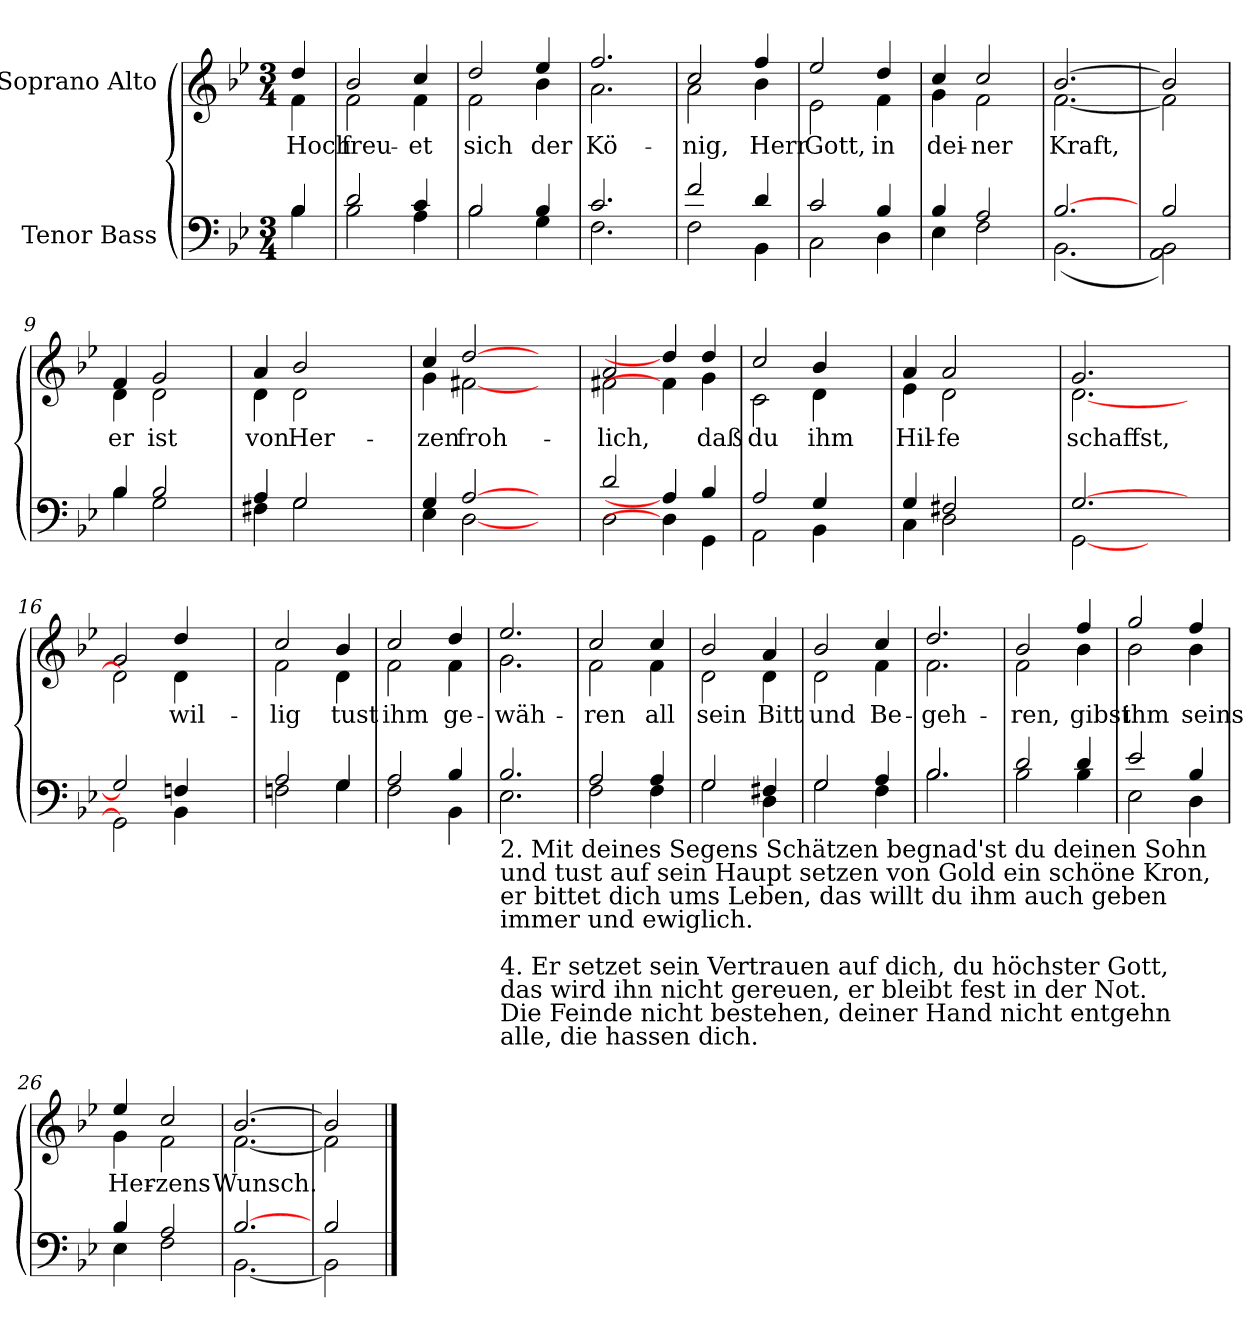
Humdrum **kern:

**kern	**kern	**text
*part2	*part1	*part1
*staff2	*staff1	*staff1
*I"Tenor Bass	*I"Soprano Alto	*
*clefF4	*clefG2	*
*k[b-e-]	*k[b-e-]	*
*B-:	*B-:	*
*M3/4	*M3/4	*
=	=	=
*^	*	*
!	!	!LO:TX:a:cj:t=Cornelius Becker\n(1561-1604)	!
!	!	!LO:TX:a:cj:t=Psalm 21, SWV 117	!
!	!	!LO:TX:a:cj:t=Heinrich Schütz\n(1585-1672)	!
!	!	!	!LO:LY:b
*	*	*^	*
4B-/	4B-\	4dd/	4f\	Hoch
=1	=1	=1	=1	=1
!	!	!	!	!LO:LY:b
2d/	2B-\	2b-/	2f\	freu-
!	!	!	!	!LO:LY:b
4c/	4A\	4cc/	4f\	-et
=2	=2	=2	=2	=2
!	!	!	!	!LO:LY:b
2B-/	2B-\	2dd/	2f\	sich
!	!	!	!	!LO:LY:b
4B-/	4G\	4ee-/	4b-\	der
=3	=3	=3	=3	=3
!	!	!	!	!LO:LY:b
2.c/	2.F\	2.ff/	2.a\	Kö-
=4	=4	=4	=4	=4
!	!	!	!	!LO:LY:b
2f/	2F\	2cc/	2a\	-nig,
!	!	!	!	!LO:LY:b
4d/	4BB-\	4ff/	4b-\	Herr
=5	=5	=5	=5	=5
!	!	!	!	!LO:LY:b
2c/	2C\	2ee-/	2e-\	Gott,
!	!	!	!	!LO:LY:b
4B-/	4D\	4dd/	4f\	in
=6	=6	=6	=6	=6
!	!	!	!	!LO:LY:b
4B-/	4E-\	4cc/	4g\	dei-
!	!	!	!	!LO:LY:b
2A/	2F\	2cc/	2f\	-ner
=7	=7	=7	=7	=7
!	!	!	!	!LO:LY:b
[2.B-/	(<2.BB-\	[2.b-/	[2.f\	Kraft,
=8	=8	=8	=8	=8
2B-/	2AA\ 2BB-\)	2b-/]	2f\]	.
!!LO:LB:g=z	!!
=9	=9	=9	=9	=9
*	*^	*	*	*
!	!	!	!	!	!LO:LY:b
4B-/	4B-\	2ryy	4f/	4d\	er
!	!	!	!	!	!LO:LY:b
2B-/	2G\	.	2g/	2d\	ist
.	.	4ryy	.	.	.
=10	=10	=10	=10	=10	=10
!	!	!	!	!	!LO:LY:b
4A/	4F#X\	2ryy	4a/	4d\	von
!	!	!	!	!	!LO:LY:b
2G/	2G\	.	2b-/	2d\	Her-
.	.	4ryy	.	.	.
4ryy	4ryy	4ryy	4ryy	4ryy	.
=11	=11	=11	=11	=11	=11
!	!	!	!	!	!LO:LY:b
4G/	4E-\	2ryy	4cc/	4g\	-zen
!	!	!	!	!	!LO:LY:b
[2A/	[2D\	.	[2dd/	[2f#X\	froh-
.	.	4ryy	.	.	.
4ryy	4ryy	4ryy	4ryy	4ryy	.
=12	=12	=12	=12	=12	=12
!	!	!	!	!	!LO:LY:b
2d/	2D\	2ryy	2a/	2f#X\	-lich,
4A/]	4D\]	4ryy	4dd/]	4f#\]	.
!	!	!	!	!	!LO:LY:b
4B-/	4GG\	4ryy	4dd/	4g\	daß
=13	=13	=13	=13	=13	=13
!	!	!	!	!	!LO:LY:b
2A/	2AA\	2ryy	2cc/	2c\	du
!	!	!	!	!	!LO:LY:b
4G/	4BB-\	4ryy	4b-/	4d\	ihm
4ryy	4ryy	4ryy	4ryy	4ryy	.
=14	=14	=14	=14	=14	=14
!	!	!	!	!	!LO:LY:b
4G/	4C\	2ryy	4a/	4e-\	Hil-
!	!	!	!	!	!LO:LY:b
2F#X/	2D\	.	2a/	2d\	-fe
.	.	4ryy	.	.	.
4ryy	4ryy	4ryy	4ryy	4ryy	.
=15	=15	=15	=15	=15	=15
!	!	!	!	!	!LO:LY:b
[2.G/	[2GG\	4ryy	2.g/	[2.d\	schaffst,
.	.	4ryy	.	.	.
.	4ryy	2ryy	.	.	.
4ryy	4ryy	.	4ryy	4ryy	.
=16	=16	=16	=16	=16	=16
2G/]	2GG\]	2.ryy	2g/	2d\]	.
!	!	!	!	!	!LO:LY:b
4Fn/	4BB-\	.	4dd/	4d\	wil-
4ryy	4ryy	4ryy	4ryy	4ryy	.
=17	=17	=17	=17	=17	=17
!	!	!	!	!	!LO:LY:b
*	*v	*v	*	*	*
2A/	2Fn\	2cc/	2f\	-lig
!	!	!	!	!LO:LY:b
4G/	4G\	4b-/	4d\	tust
=18	=18	=18	=18	=18
!	!	!	!	!LO:LY:b
2A/	2F\	2cc/	2f\	ihm
!	!	!	!	!LO:LY:b
4B-/	4BB-\	4dd/	4f\	ge-
!!LO:LB:g=z	!!
=19	=19	=19	=19	=19
!LO:TX:b:t=2. Mit deines Segens Schätzen begnad'st du deinen Sohn\nund tust auf sein Haupt setzen von Gold ein schöne Kron,\ner bittet dich ums Leben, das willt du ihm auch geben\nimmer und ewiglich.\n\n4. Er setzet sein Vertrauen auf dich, du höchster Gott,\ndas wird ihn nicht gereuen, er bleibt fest in der Not.\nDie Feinde nicht bestehen, deiner Hand nicht entgehn\nalle, die hassen dich.	!	!	!	!
!	!	!	!	!LO:LY:b
2.B-/	2.E-\	2.ee-/	2.g\	-wäh-
=20	=20	=20	=20	=20
!	!	!	!	!LO:LY:b
2A/	2F\	2cc/	2f\	-ren
!	!	!	!	!LO:LY:b
4A/	4F\	4cc/	4f\	all
=21	=21	=21	=21	=21
!	!	!	!	!LO:LY:b
2G/	2G\	2b-/	2d\	sein
!	!	!	!	!LO:LY:b
4F#X/	4D\	4a/	4d\	Bitt
=22	=22	=22	=22	=22
!	!	!	!	!LO:LY:b
2G/	2G\	2b-/	2d\	und
!	!	!	!	!LO:LY:b
4A/	4F\	4cc/	4f\	Be-
=23	=23	=23	=23	=23
!	!	!	!	!LO:LY:b
2.B-/	2.B-\	2.dd/	2.f\	-geh-
=24	=24	=24	=24	=24
!	!	!	!	!LO:LY:b
2d/	2B-\	2b-/	2f\	-ren,
!	!	!	!	!LO:LY:b
4d/	4B-\	4ff/	4b-\	gibst
=25	=25	=25	=25	=25
!	!	!	!	!LO:LY:b
2e-/	2E-\	2gg/	2b-\	ihm
!	!	!	!	!LO:LY:b
4B-/	4D\	4ff/	4b-\	seins
=26	=26	=26	=26	=26
!	!	!	!	!LO:LY:b
4B-/	4E-\	4ee-/	4g\	Her-
!	!	!	!	!LO:LY:b
2A/	2F\	2cc/	2f\	-zens
=27	=27	=27	=27	=27
!	!	!	!	!LO:LY:b
[2.B-/	[2.BB-\	[2.b-/	[2.f\	Wunsch.
=28	=28	=28	=28	=28
2B-/	2BB-\]	2b-/]	2f\]	.
*v	*v	*	*	*
*	*v	*v	*
==	==	==
*-	*-	*-
